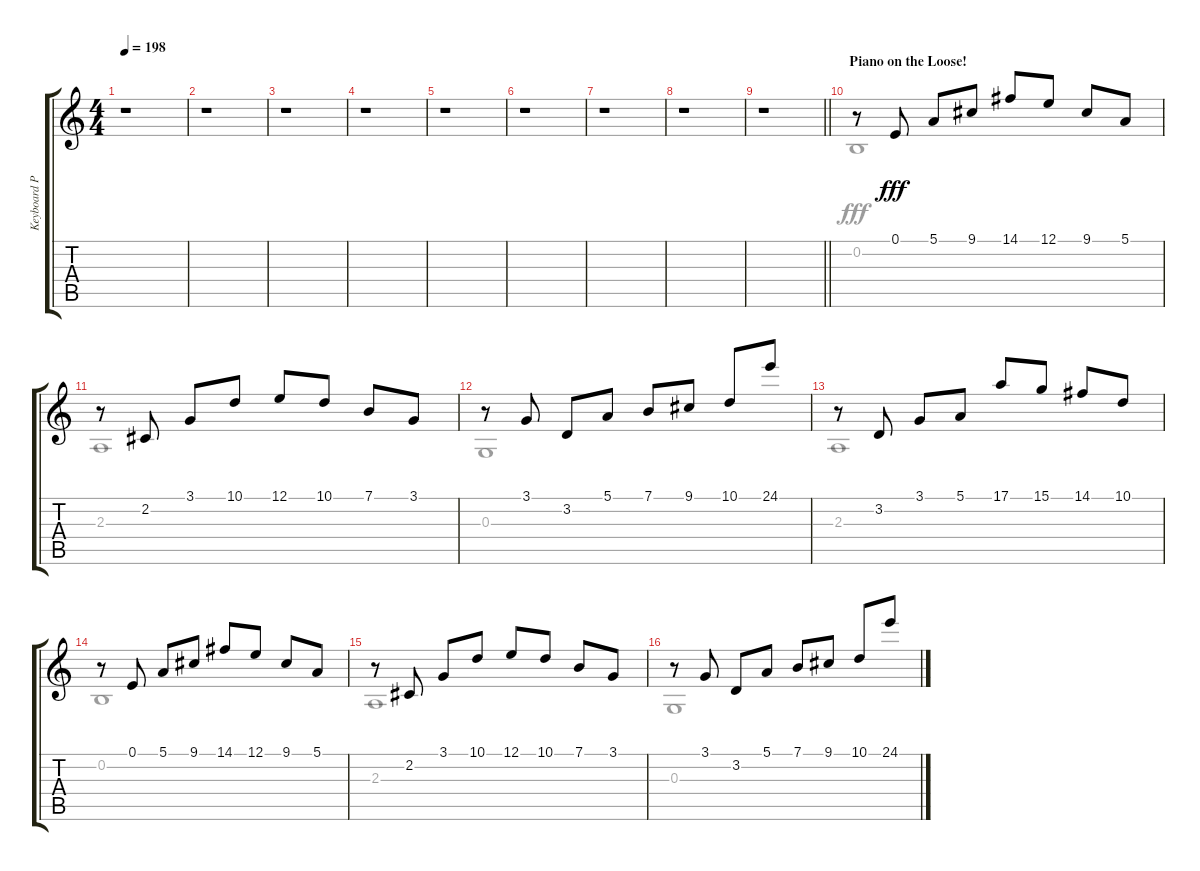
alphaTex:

\track ("Keyboard Piano" "Keyboard P") {instrument acousticgrandpiano}
\staff {score tabs}
\tuning (E4 B3 G3 D3 A2 E2) {hide}
\voice
\ts (4 4)
\tempo 198
\clef g2
\ks c
r.1{dy fff} |
r.1 |
r.1 |
r.1 |
r.1 |
r.1 |
r.1 |
r.1 |
\barLineRight lightlight
r.1 |
\section ("" "Piano on the Loose!")
r.8 0.1.8 5.1.8 9.1.8 14.1.8 12.1.8 9.1.8 5.1.8 |
r.8 2.2.8 3.1.8 10.1.8 12.1.8 10.1.8 7.1.8 3.1.8 |
r.8 3.1.8 3.2.8 5.1.8 7.1.8 9.1.8 10.1.8 24.1.8 |
r.8 3.2.8 3.1.8 5.1.8 17.1.8 15.1.8 14.1.8 10.1.8 |
r.8 0.1.8 5.1.8 9.1.8 14.1.8 12.1.8 9.1.8 5.1.8 |
r.8 2.2.8 3.1.8 10.1.8 12.1.8 10.1.8 7.1.8 3.1.8 |
r.8 3.1.8 3.2.8 5.1.8 7.1.8 9.1.8 10.1.8 24.1.8
\voice
\clef g2
\ottava regular
\simile none
\ks c
|
|
|
|
|
|
|
|
\barLineRight lightlight
|
0.2.1 |
2.3.1 |
0.3.1 |
2.3.1 |
0.2.1 |
2.3.1 |
0.3.1
